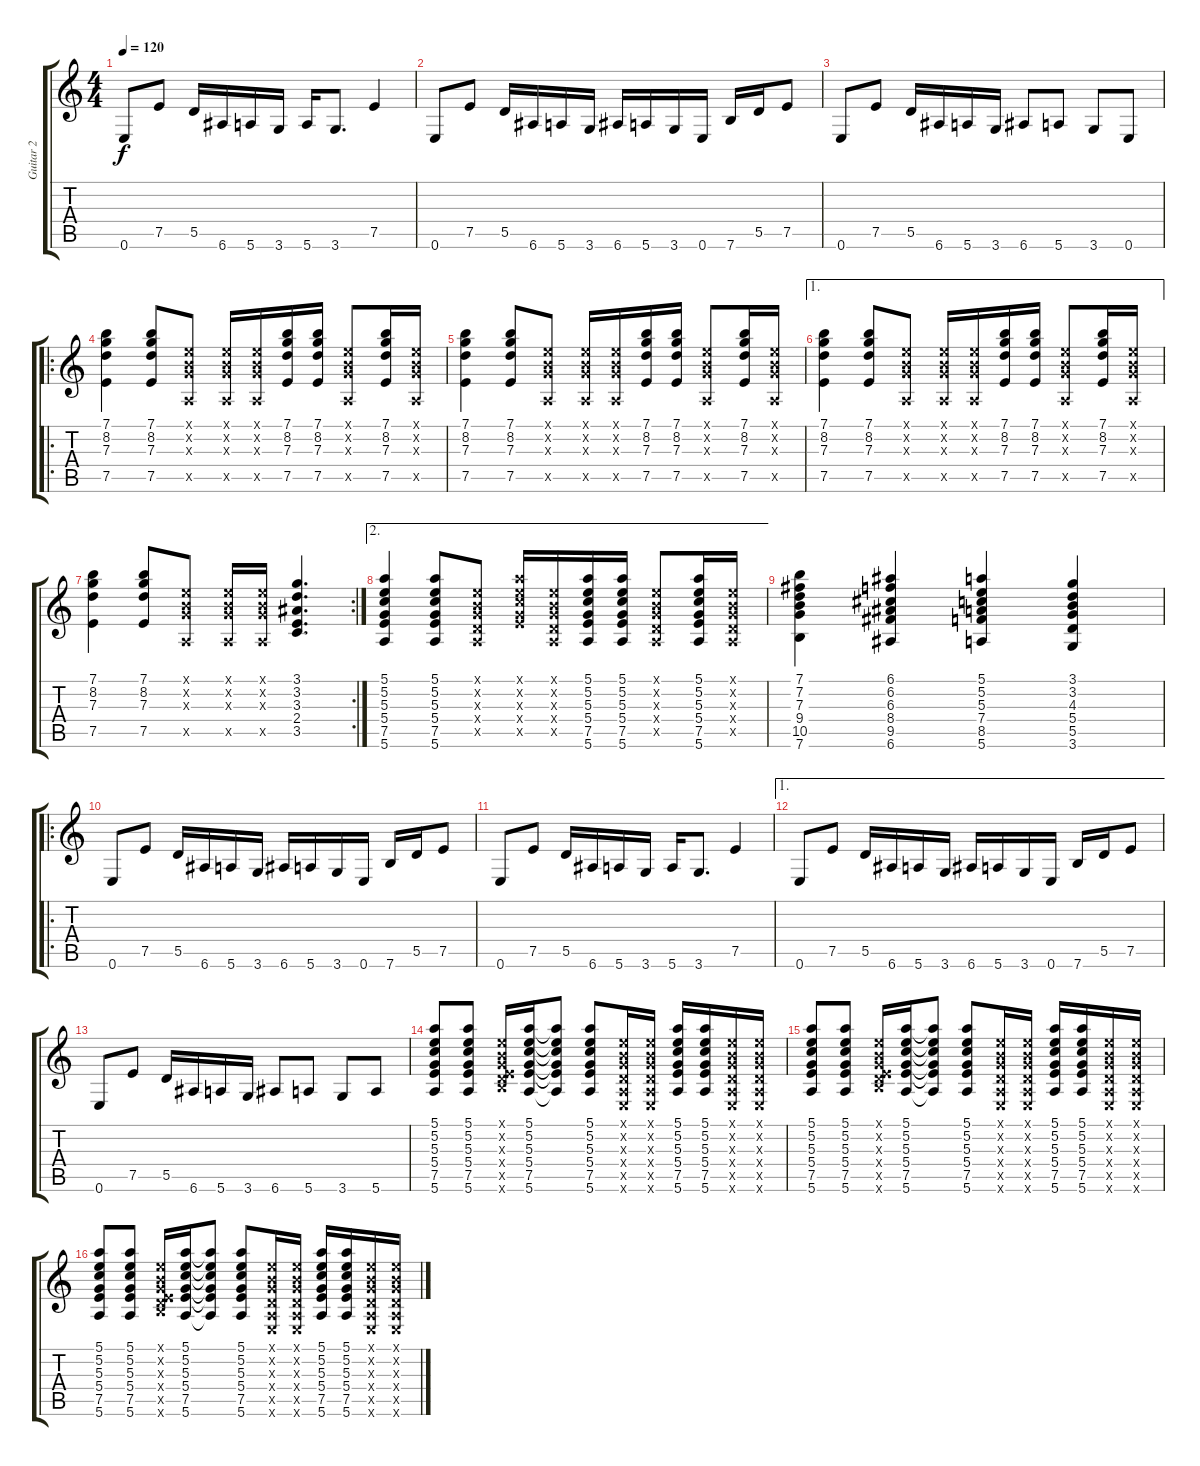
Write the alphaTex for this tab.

\track ("Guitar 2" "Guitar 2") {instrument electricguitarclean}
\staff {score tabs}
\tuning (E4 B3 G3 D3 A2 E2) {hide}
\ts (4 4)
\tempo 120
\clef g2
\ks c
0.6.8{dy f} 7.5.8 5.5.16 6.6.16 5.6.16 3.6.16 5.6.16 3.6.8{d} 7.5.4 |
0.6.8 7.5.8 5.5.16 6.6.16 5.6.16 3.6.16 6.6.16 5.6.16 3.6.16 0.6.16 7.6.16 5.5.16 7.5.8 |
0.6.8 7.5.8 5.5.16 6.6.16 5.6.16 3.6.16 6.6.8 5.6.8 3.6.8 0.6.8 |
\ro
(7.1 8.2 7.3 7.5).4 (7.1 8.2 7.3 7.5).8 (0.1{x} 0.2{x} 0.3{x} 0.5{x}).8 (0.1{x} 0.2{x} 0.3{x} 0.5{x}).16 (0.1{x} 0.2{x} 0.3{x} 0.5{x}).16 (7.1 8.2 7.3 7.5).16 (7.1 8.2 7.3 7.5).16 (0.1{x} 0.2{x} 0.3{x} 0.5{x}).8 (7.1 8.2 7.3 7.5).16 (0.1{x} 0.2{x} 0.3{x} 0.5{x}).16 |
(7.1 8.2 7.3 7.5).4 (7.1 8.2 7.3 7.5).8 (0.1{x} 0.2{x} 0.3{x} 0.5{x}).8 (0.1{x} 0.2{x} 0.3{x} 0.5{x}).16 (0.1{x} 0.2{x} 0.3{x} 0.5{x}).16 (7.1 8.2 7.3 7.5).16 (7.1 8.2 7.3 7.5).16 (0.1{x} 0.2{x} 0.3{x} 0.5{x}).8 (7.1 8.2 7.3 7.5).16 (0.1{x} 0.2{x} 0.3{x} 0.5{x}).16 |
\ae 1
(7.1 8.2 7.3 7.5).4 (7.1 8.2 7.3 7.5).8 (0.1{x} 0.2{x} 0.3{x} 0.5{x}).8 (0.1{x} 0.2{x} 0.3{x} 0.5{x}).16 (0.1{x} 0.2{x} 0.3{x} 0.5{x}).16 (7.1 8.2 7.3 7.5).16 (7.1 8.2 7.3 7.5).16 (0.1{x} 0.2{x} 0.3{x} 0.5{x}).8 (7.1 8.2 7.3 7.5).16 (0.1{x} 0.2{x} 0.3{x} 0.5{x}).16 |
\rc 2
(7.1 8.2 7.3 7.5).4 (7.1 8.2 7.3 7.5).8 (0.1{x} 0.2{x} 0.3{x} 0.5{x}).8 (0.1{x} 0.2{x} 0.3{x} 0.5{x}).16 (0.1{x} 0.2{x} 0.3{x} 0.5{x}).16 (3.1 3.2 3.3 2.4 3.5).4{d} |
\ae 2
(5.1 5.2 5.3 5.4 7.5 5.6).4 (5.1 5.2 5.3 5.4 7.5 5.6).8 (0.1{x} 0.2{x} 0.3{x} 0.4{x} 0.5{x}).8 (5.1{x} 5.2{x} 5.3{x} 5.4{x} 7.5{x}).16 (0.1{x} 0.2{x} 0.3{x} 0.4{x} 0.5{x}).16 (5.1 5.2 5.3 5.4 7.5 5.6).16 (5.1 5.2 5.3 5.4 7.5 5.6).16 (0.1{x} 0.2{x} 0.3{x} 0.4{x} 0.5{x}).8 (5.1 5.2 5.3 5.4 7.5 5.6).16 (0.1{x} 0.2{x} 0.3{x} 0.4{x} 0.5{x}).16 |
(7.1 7.2 7.3 9.4 10.5 7.6).4 (6.1 6.2 6.3 8.4 9.5 6.6).4 (5.1 5.2 5.3 7.4 8.5 5.6).4 (3.1 3.2 4.3 5.4 5.5 3.6).4 |
\ro
0.6.8 7.5.8 5.5.16 6.6.16 5.6.16 3.6.16 6.6.16 5.6.16 3.6.16 0.6.16 7.6.16 5.5.16 7.5.8 |
0.6.8 7.5.8 5.5.16 6.6.16 5.6.16 3.6.16 5.6.16 3.6.8{d} 7.5.4 |
\ae 1
0.6.8 7.5.8 5.5.16 6.6.16 5.6.16 3.6.16 6.6.16 5.6.16 3.6.16 0.6.16 7.6.16 5.5.16 7.5.8 |
0.6.8 7.5.8 5.5.16 6.6.16 5.6.16 3.6.16 6.6.8 5.6.8 3.6.8 5.6.8 |
(5.1 5.2 5.3 5.4 7.5 5.6).8 (5.1 5.2 5.3 5.4 7.5 5.6).8 (0.1{x} 0.2{x} 0.3{x} 0.4{x} 7.5{x} 7.6{x}).16 (5.1 5.2 5.3 5.4 7.5 5.6).16 (5.1{t} 5.2{t} 5.3{t} 5.4{t} 7.5{t} 5.6{t}).8 (5.1 5.2 5.3 5.4 7.5 5.6).8 (0.1{x} 0.2{x} 0.3{x} 0.4{x} 0.5{x} 0.6{x}).16 (0.1{x} 0.2{x} 0.3{x} 0.4{x} 0.5{x} 0.6{x}).16 (5.1 5.2 5.3 5.4 7.5 5.6).16 (5.1 5.2 5.3 5.4 7.5 5.6).16 (0.1{x} 0.2{x} 0.3{x} 0.4{x} 0.5{x} 0.6{x}).16 (0.1{x} 0.2{x} 0.3{x} 0.4{x} 0.5{x} 0.6{x}).16 |
(5.1 5.2 5.3 5.4 7.5 5.6).8 (5.1 5.2 5.3 5.4 7.5 5.6).8 (0.1{x} 0.2{x} 0.3{x} 0.4{x} 7.5{x} 7.6{x}).16 (5.1 5.2 5.3 5.4 7.5 5.6).16 (5.1{t} 5.2{t} 5.3{t} 5.4{t} 7.5{t} 5.6{t}).8 (5.1 5.2 5.3 5.4 7.5 5.6).8 (0.1{x} 0.2{x} 0.3{x} 0.4{x} 0.5{x} 0.6{x}).16 (0.1{x} 0.2{x} 0.3{x} 0.4{x} 0.5{x} 0.6{x}).16 (5.1 5.2 5.3 5.4 7.5 5.6).16 (5.1 5.2 5.3 5.4 7.5 5.6).16 (0.1{x} 0.2{x} 0.3{x} 0.4{x} 0.5{x} 0.6{x}).16 (0.1{x} 0.2{x} 0.3{x} 0.4{x} 0.5{x} 0.6{x}).16 |
(5.1 5.2 5.3 5.4 7.5 5.6).8 (5.1 5.2 5.3 5.4 7.5 5.6).8 (0.1{x} 0.2{x} 0.3{x} 0.4{x} 7.5{x} 7.6{x}).16 (5.1 5.2 5.3 5.4 7.5 5.6).16 (5.1{t} 5.2{t} 5.3{t} 5.4{t} 7.5{t} 5.6{t}).8 (5.1 5.2 5.3 5.4 7.5 5.6).8 (0.1{x} 0.2{x} 0.3{x} 0.4{x} 0.5{x} 0.6{x}).16 (0.1{x} 0.2{x} 0.3{x} 0.4{x} 0.5{x} 0.6{x}).16 (5.1 5.2 5.3 5.4 7.5 5.6).16 (5.1 5.2 5.3 5.4 7.5 5.6).16 (0.1{x} 0.2{x} 0.3{x} 0.4{x} 0.5{x} 0.6{x}).16 (0.1{x} 0.2{x} 0.3{x} 0.4{x} 0.5{x} 0.6{x}).16
